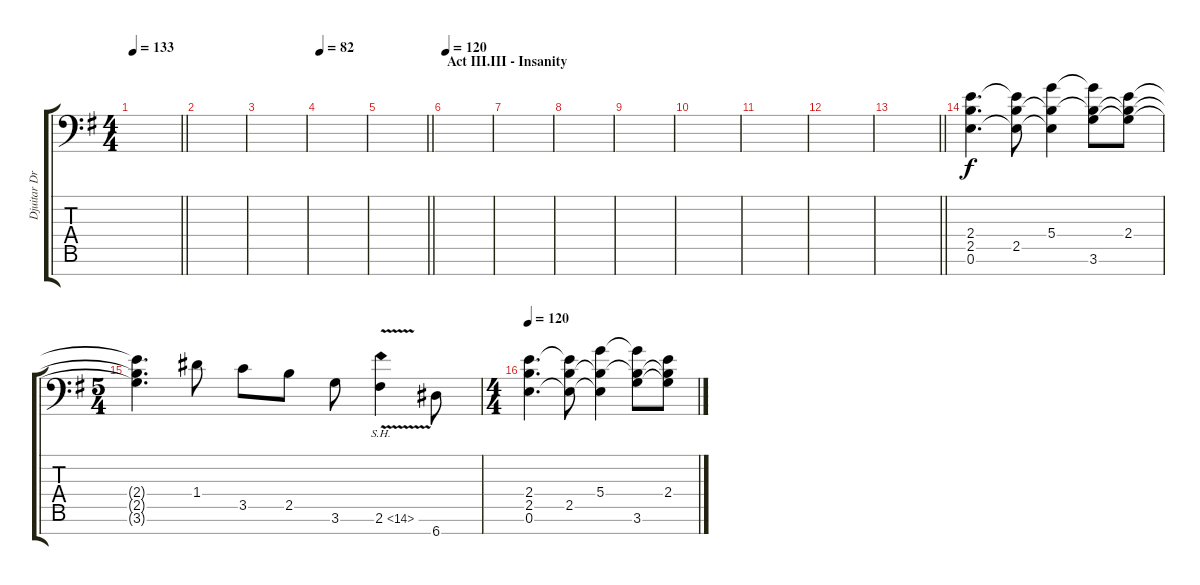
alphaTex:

\track ("Djuitar Dropped A" "Djuitar Dr") {instrument distortionguitar}
\staff {score tabs}
\tuning (E4 B3 G3 D3 A2 E2 A1) {hide}
\ts (4 4)
\tempo 133
\clef f4
\barLineRight lightlight
\ks eminor
|
|
|
\tempo 82
|
\barLineRight lightlight
|
\section ("" "Act III.III - Insanity")
\tempo 120
|
|
|
|
|
|
|
\barLineRight lightlight
|
\section ("" "")
(2.4 2.5 0.6).4{d} (2.4{t} 2.5 0.6{t}).8 (5.4 2.5{t} 0.6{t}).4 (5.4{t} 2.5{t} 3.6).8 (2.4 2.5{t} 3.6{t}).8 |
\ts (5 4)
(2.4{t} 2.5{t} 3.6{t}).4{d} 1.4.8 3.5.8 2.5.8 3.6.8 2.6{sh 12 v}.4 6.7.8 |
\ts (4 4)
\tempo 120
(2.4 2.5 0.6).4{d} (2.4{t} 2.5 0.6{t}).8 (5.4 2.5{t} 0.6{t}).4 (5.4{t} 2.5{t} 3.6).8 (2.4 2.5{t} 3.6{t}).8
